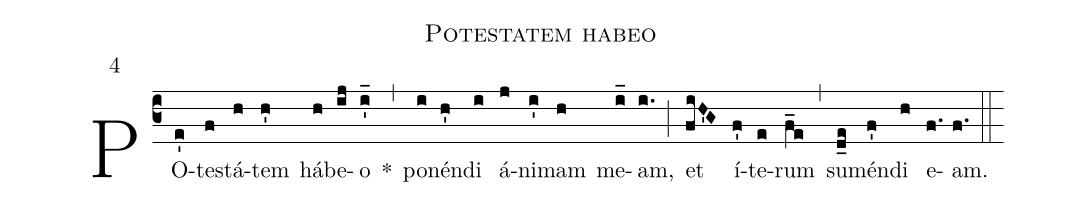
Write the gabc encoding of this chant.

name:Potestatem habeo;
mode:4;
annotation:4;
office-part:Antiphonae;
%%
(c3) PO(e')te(f)stá(h)tem(h') há(h)be(ij)o(i'_) *(,) po(i)nén(h')di(i) á(j)ni(i')mam(h) me(i_)am,(i.) (;) et(fiH'G) í(f')te(e)rum(f_e) (,) su(d_e)mén(f')di(h) e(f.)am.(f.) (::)
